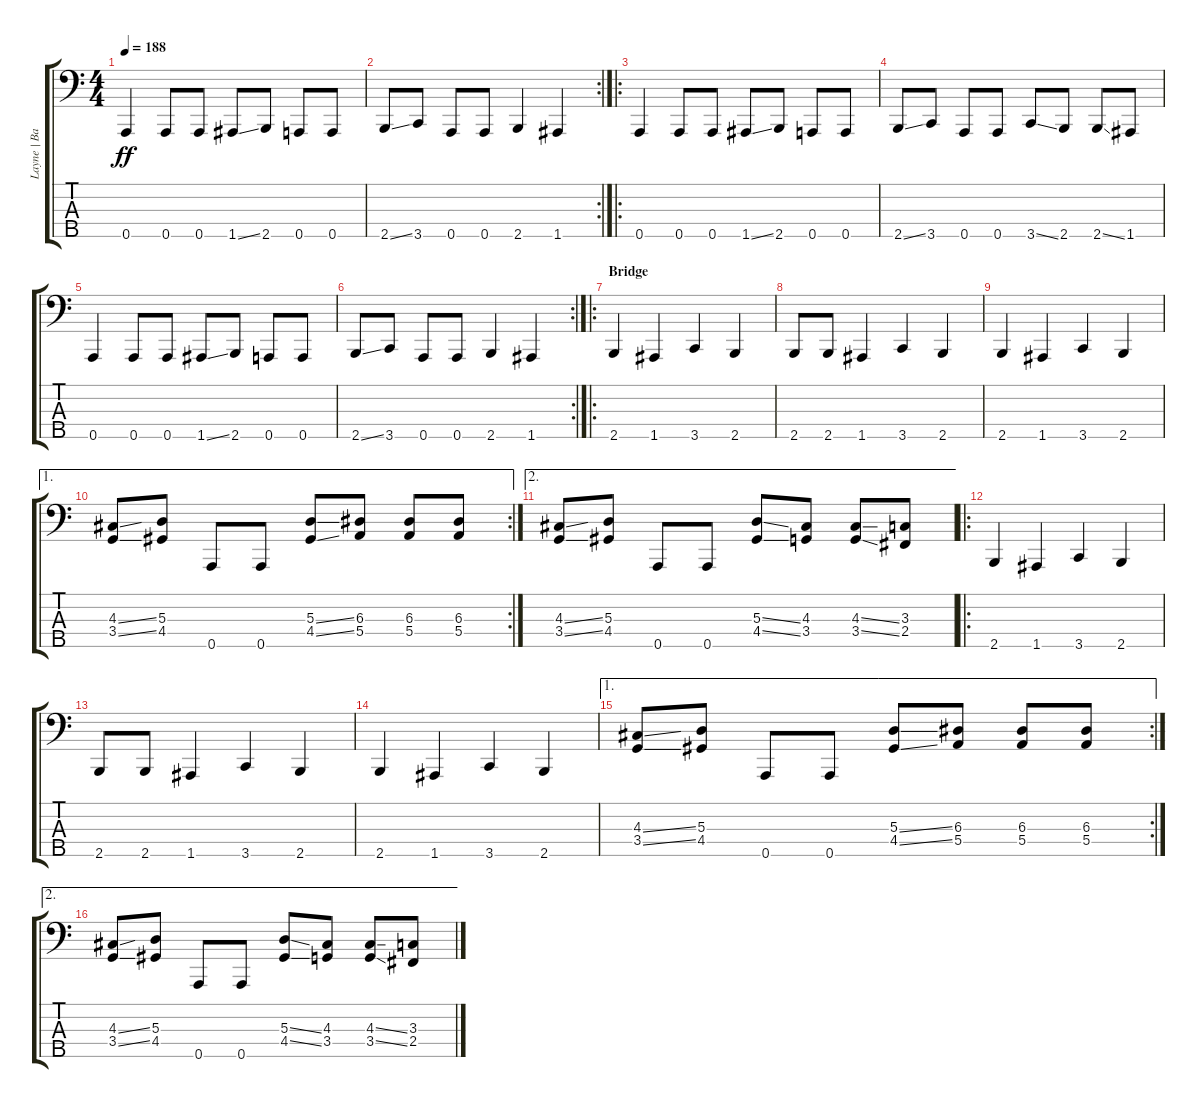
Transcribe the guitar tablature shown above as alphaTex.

\track ("Layne | Bass" "Layne | Ba") {instrument electricbassfinger}
\staff {score tabs}
\tuning (Gb2 D2 A1 E1 A0) {hide}
\ts (4 4)
\tempo 188
\clef f4
\ks c
0.5.4{dy ff} 0.5.8 0.5.8 1.5{ss}.8 2.5.8 0.5.8 0.5.8 |
\rc 2
2.5{ss}.8 3.5.8 0.5.8 0.5.8 2.5.4 1.5.4 |
\ro
0.5.4 0.5.8 0.5.8 1.5{ss}.8 2.5.8 0.5.8 0.5.8 |
2.5{ss}.8 3.5.8 0.5.8 0.5.8 3.5{ss}.8 2.5.8 2.5{ss}.8 1.5.8 |
0.5.4 0.5.8 0.5.8 1.5{ss}.8 2.5.8 0.5.8 0.5.8 |
\rc 2
2.5{ss}.8 3.5.8 0.5.8 0.5.8 2.5.4 1.5.4 |
\ro
\section ("" "Bridge")
2.5.4 1.5.4 3.5.4 2.5.4 |
2.5.8 2.5.8 1.5.4 3.5.4 2.5.4 |
2.5.4 1.5.4 3.5.4 2.5.4 |
\ae 1
\rc 2
(4.3{ss} 3.4{ss}).8 (5.3 4.4).8 0.5.8 0.5.8 (5.3{ss} 4.4{ss}).8 (6.3 5.4).8 (6.3 5.4).8 (6.3 5.4).8 |
\ae 2
(4.3{ss} 3.4{ss}).8 (5.3 4.4).8 0.5.8 0.5.8 (5.3{ss} 4.4{ss}).8 (4.3 3.4).8 (4.3{ss} 3.4{ss}).8 (3.3 2.4).8 |
\ro
2.5.4 1.5.4 3.5.4 2.5.4 |
2.5.8 2.5.8 1.5.4 3.5.4 2.5.4 |
2.5.4 1.5.4 3.5.4 2.5.4 |
\ae 1
\rc 2
(4.3{ss} 3.4{ss}).8 (5.3 4.4).8 0.5.8 0.5.8 (5.3{ss} 4.4{ss}).8 (6.3 5.4).8 (6.3 5.4).8 (6.3 5.4).8 |
\ae 2
(4.3{ss} 3.4{ss}).8 (5.3 4.4).8 0.5.8 0.5.8 (5.3{ss} 4.4{ss}).8 (4.3 3.4).8 (4.3{ss} 3.4{ss}).8 (3.3 2.4).8
